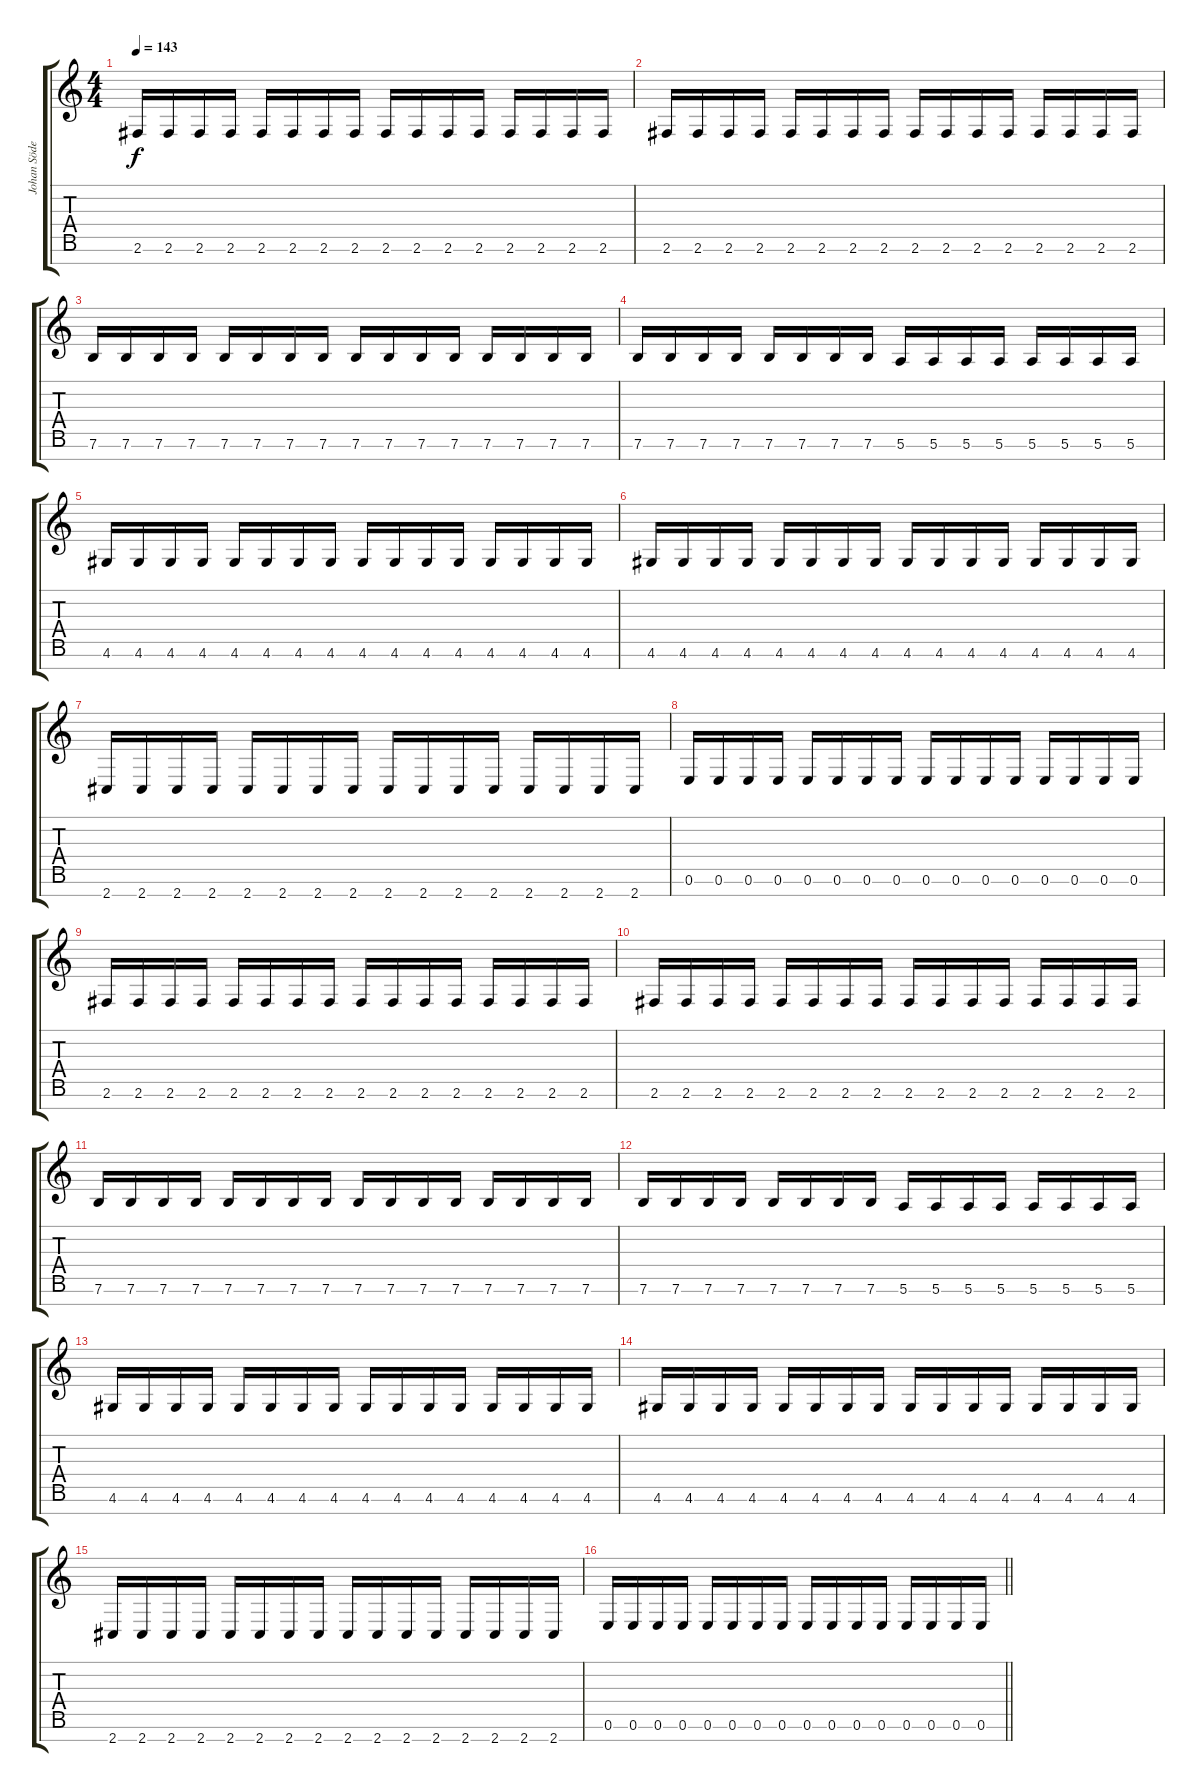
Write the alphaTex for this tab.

\track ("Johan Söderberg" "Johan Söde") {instrument overdrivenguitar}
\staff {score tabs}
\tuning (E4 B3 Gb3 D3 A2 E2 B1) {hide}
\ts (4 4)
\tempo 143
\clef g2
\ks c
2.6.16{dy f} 2.6.16 2.6.16 2.6.16 2.6.16 2.6.16 2.6.16 2.6.16 2.6.16 2.6.16 2.6.16 2.6.16 2.6.16 2.6.16 2.6.16 2.6.16 |
2.6.16 2.6.16 2.6.16 2.6.16 2.6.16 2.6.16 2.6.16 2.6.16 2.6.16 2.6.16 2.6.16 2.6.16 2.6.16 2.6.16 2.6.16 2.6.16 |
7.6.16 7.6.16 7.6.16 7.6.16 7.6.16 7.6.16 7.6.16 7.6.16 7.6.16 7.6.16 7.6.16 7.6.16 7.6.16 7.6.16 7.6.16 7.6.16 |
7.6.16 7.6.16 7.6.16 7.6.16 7.6.16 7.6.16 7.6.16 7.6.16 5.6.16 5.6.16 5.6.16 5.6.16 5.6.16 5.6.16 5.6.16 5.6.16 |
4.6.16 4.6.16 4.6.16 4.6.16 4.6.16 4.6.16 4.6.16 4.6.16 4.6.16 4.6.16 4.6.16 4.6.16 4.6.16 4.6.16 4.6.16 4.6.16 |
4.6.16 4.6.16 4.6.16 4.6.16 4.6.16 4.6.16 4.6.16 4.6.16 4.6.16 4.6.16 4.6.16 4.6.16 4.6.16 4.6.16 4.6.16 4.6.16 |
2.7.16 2.7.16 2.7.16 2.7.16 2.7.16 2.7.16 2.7.16 2.7.16 2.7.16 2.7.16 2.7.16 2.7.16 2.7.16 2.7.16 2.7.16 2.7.16 |
0.6.16 0.6.16 0.6.16 0.6.16 0.6.16 0.6.16 0.6.16 0.6.16 0.6.16 0.6.16 0.6.16 0.6.16 0.6.16 0.6.16 0.6.16 0.6.16 |
2.6.16 2.6.16 2.6.16 2.6.16 2.6.16 2.6.16 2.6.16 2.6.16 2.6.16 2.6.16 2.6.16 2.6.16 2.6.16 2.6.16 2.6.16 2.6.16 |
2.6.16 2.6.16 2.6.16 2.6.16 2.6.16 2.6.16 2.6.16 2.6.16 2.6.16 2.6.16 2.6.16 2.6.16 2.6.16 2.6.16 2.6.16 2.6.16 |
7.6.16 7.6.16 7.6.16 7.6.16 7.6.16 7.6.16 7.6.16 7.6.16 7.6.16 7.6.16 7.6.16 7.6.16 7.6.16 7.6.16 7.6.16 7.6.16 |
7.6.16 7.6.16 7.6.16 7.6.16 7.6.16 7.6.16 7.6.16 7.6.16 5.6.16 5.6.16 5.6.16 5.6.16 5.6.16 5.6.16 5.6.16 5.6.16 |
4.6.16 4.6.16 4.6.16 4.6.16 4.6.16 4.6.16 4.6.16 4.6.16 4.6.16 4.6.16 4.6.16 4.6.16 4.6.16 4.6.16 4.6.16 4.6.16 |
4.6.16 4.6.16 4.6.16 4.6.16 4.6.16 4.6.16 4.6.16 4.6.16 4.6.16 4.6.16 4.6.16 4.6.16 4.6.16 4.6.16 4.6.16 4.6.16 |
2.7.16 2.7.16 2.7.16 2.7.16 2.7.16 2.7.16 2.7.16 2.7.16 2.7.16 2.7.16 2.7.16 2.7.16 2.7.16 2.7.16 2.7.16 2.7.16 |
\barLineRight lightlight
0.6.16 0.6.16 0.6.16 0.6.16 0.6.16 0.6.16 0.6.16 0.6.16 0.6.16 0.6.16 0.6.16 0.6.16 0.6.16 0.6.16 0.6.16 0.6.16
